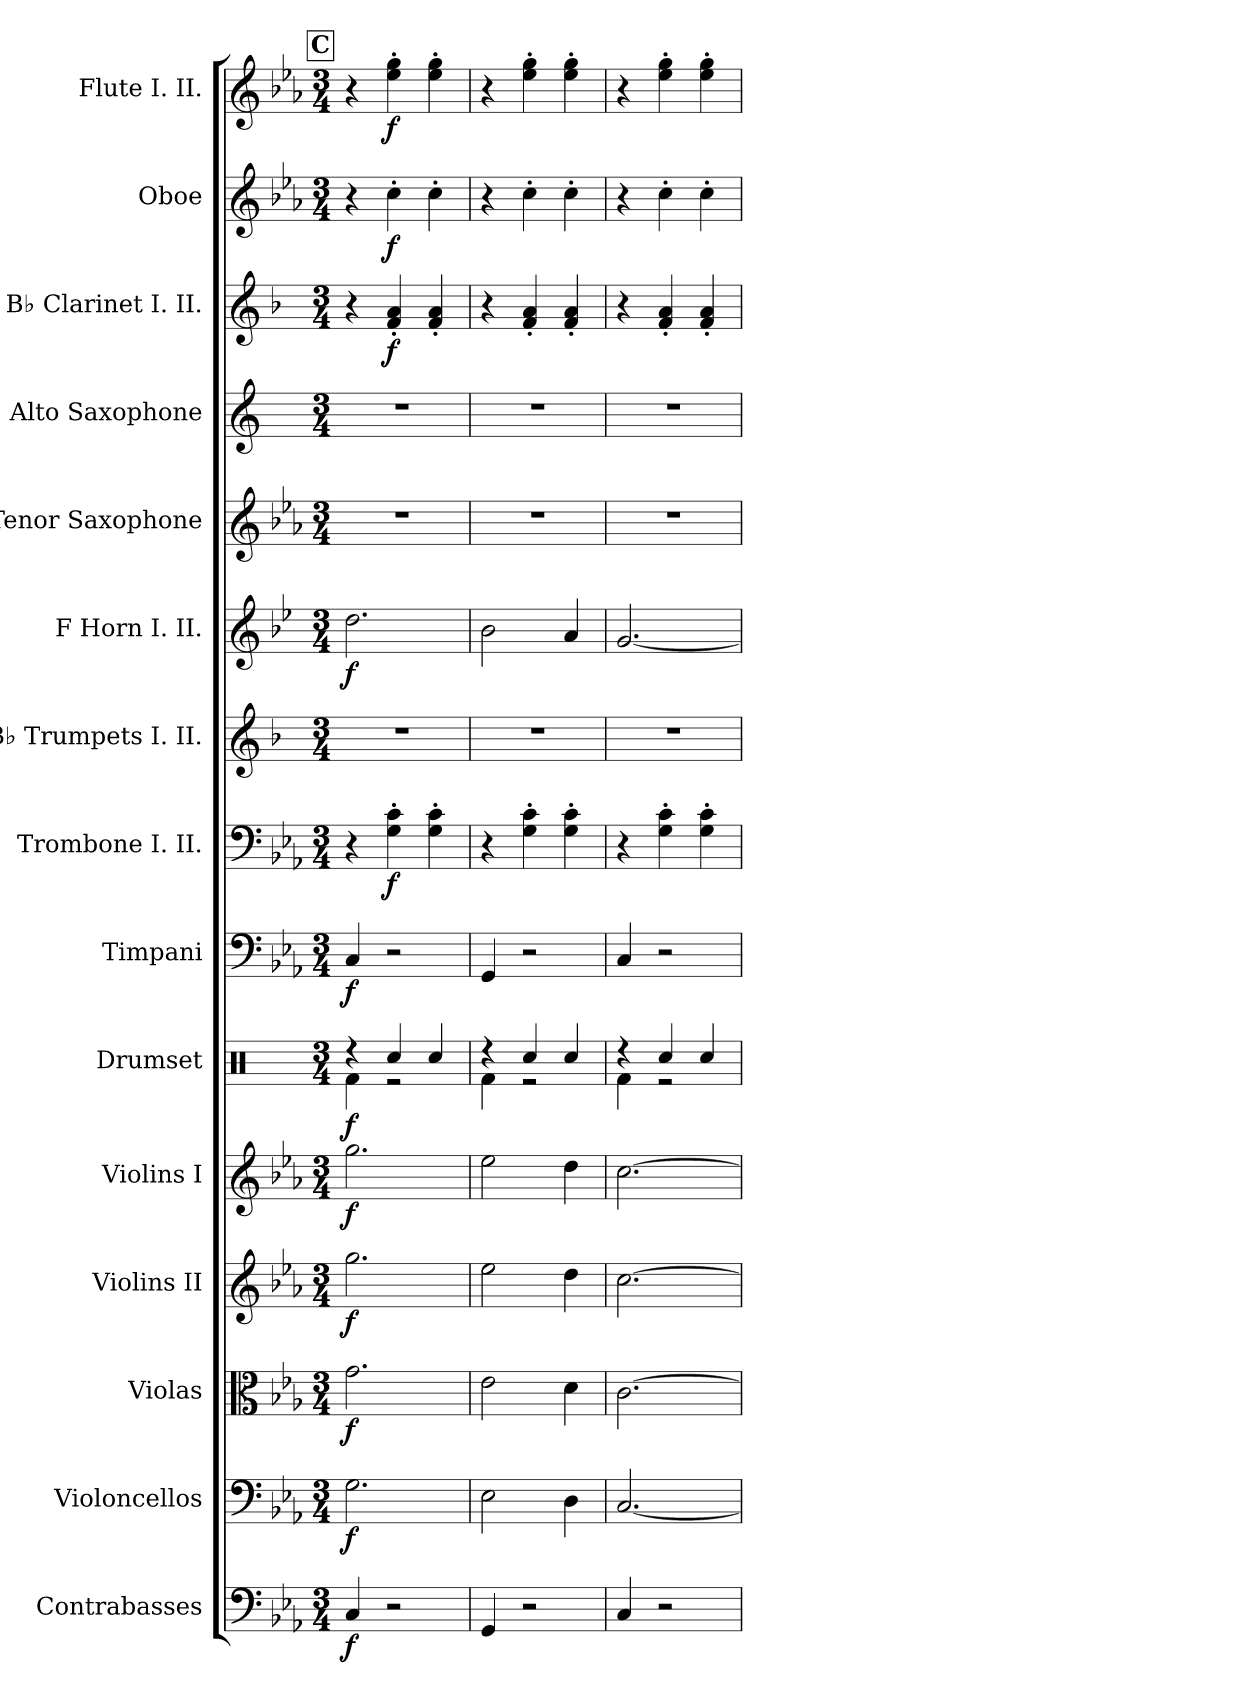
**kern	**dynam	**kern	**dynam	**kern	**dynam	**kern	**dynam	**kern	**dynam	**kern	**dynam	**kern	**dynam	**kern	**dynam	**kern	**kern	**dynam	**kern	**kern	**kern	**dynam	**kern	**dynam	**kern	**dynam
*part15	*part15	*part14	*part14	*part13	*part13	*part12	*part12	*part11	*part11	*part10	*part10	*part9	*part9	*part8	*part8	*part7	*part6	*part6	*part5	*part4	*part3	*part3	*part2	*part2	*part1	*part1
*staff15	*staff15	*staff14	*staff14	*staff13	*staff13	*staff12	*staff12	*staff11	*staff11	*staff10	*staff10	*staff9	*staff9	*staff8	*staff8	*staff7	*staff6	*staff6	*staff5	*staff4	*staff3	*staff3	*staff2	*staff2	*staff1	*staff1
*I"Contrabasses	*	*I"Violoncellos	*	*I"Violas	*	*I"Violins II	*	*I"Violins I	*	*I"Drumset	*	*I"Timpani	*	*I"Trombone I. II.	*	*I"B♭ Trumpets I. II.	*I"F Horn I. II.	*	*I"Tenor Saxophone	*I"Alto Saxophone	*I"B♭ Clarinet  I. II.	*	*I"Oboe	*	*I"Flute I. II.	*
*I'Cb.	*	*I'Vc.	*	*I'Vla.	*	*I'Vln. II	*	*I'Vln. I	*	*I'Drs.	*	*I'Timp.	*	*I'Tbn. I. II.	*	*I'B♭ Tpt. I. II.	*I'F Hn. I. II.	*	*I'T. Sax.	*I'A. Sax.	*I'B♭ Cl. I. II.	*	*I'Ob.	*	*I'Fl. I. II.	*
*clefF4	*	*clefF4	*	*clefC3	*	*clefG2	*	*clefG2	*	*clefX	*	*clefF4	*	*clefF4	*	*clefG2	*clefG2	*	*clefG2	*clefG2	*clefG2	*	*clefG2	*	*clefG2	*
*ITrd7c12	*	*	*	*	*	*	*	*	*	*	*	*	*	*	*	*ITrd1c2	*ITrd4c7	*	*ITrd8c14	*ITrd5c9	*ITrd1c2	*	*	*	*	*
*k[b-e-a-]	*	*k[b-e-a-]	*	*k[b-e-a-]	*	*k[b-e-a-]	*	*k[b-e-a-]	*	*k[]	*	*k[b-e-a-]	*	*k[b-e-a-]	*	*k[b-e-a-]	*k[b-e-a-]	*	*k[b-e-a-]	*k[b-e-a-]	*k[b-e-a-]	*	*k[b-e-a-]	*	*k[b-e-a-]	*
*M3/4	*	*M3/4	*	*M3/4	*	*M3/4	*	*M3/4	*	*M3/4	*	*M3/4	*	*M3/4	*	*M3/4	*M3/4	*	*M3/4	*M3/4	*M3/4	*	*M3/4	*	*M3/4	*
!!LO:REH:place=s1:a:B:fs=14:t=C
=43	=43	=43	=43	=43	=43	=43	=43	=43	=43	=43	=43	=43	=43	=43	=43	=43	=43	=43	=43	=43	=43	=43	=43	=43	=43	=43
*	*	*	*	*	*	*	*	*	*	*^	*	*	*	*	*	*	*	*	*	*	*	*	*	*	*	*
!	!LO:DY:b	!	!LO:DY:b	!	!LO:DY:b	!	!LO:DY:b	!	!LO:DY:b	!	!	!LO:DY:b	!	!LO:DY:b	!	!	!	!	!LO:DY:b	!	!	!	!	!	!	!	!
4CC/	f	2.G\	f	2.g\	f	2.gg\	f	2.gg\	f	4r	4Rf\	f	4C/	f	4r	.	2.r	2.g\	f	2.r	2.r	4r	.	4r	.	4r	.
!	!	!	!	!	!	!	!	!	!	!	!	!	!	!	!	!LO:DY:b	!	!	!	!	!	!	!LO:DY:b	!	!LO:DY:b	!	!LO:DY:b
2r	.	.	.	.	.	.	.	.	.	4Rcc/	2r	.	2r	.	4G\' 4c\'	f	.	.	.	.	.	4e-/' 4g/'	f	4cc'\	f	4ee-\' 4gg\'	f
.	.	.	.	.	.	.	.	.	.	4Rcc/	.	.	.	.	4G\' 4c\'	.	.	.	.	.	.	4e-/' 4g/'	.	4cc'\	.	4ee-\' 4gg\'	.
=44	=44	=44	=44	=44	=44	=44	=44	=44	=44	=44	=44	=44	=44	=44	=44	=44	=44	=44	=44	=44	=44	=44	=44	=44	=44	=44	=44
4GGG/	.	2E-\	.	2e-\	.	2ee-\	.	2ee-\	.	4r	4Rf\	.	4GG/	.	4r	.	2.r	2e-\	.	2.r	2.r	4r	.	4r	.	4r	.
2r	.	.	.	.	.	.	.	.	.	4Rcc/	2r	.	2r	.	4G\' 4c\'	.	.	.	.	.	.	4e-/' 4g/'	.	4cc'\	.	4ee-\' 4gg\'	.
.	.	4D\	.	4d\	.	4dd\	.	4dd\	.	4Rcc/	.	.	.	.	4G\' 4c\'	.	.	4d/	.	.	.	4e-/' 4g/'	.	4cc'\	.	4ee-\' 4gg\'	.
!!LO:PB:g=z
=45	=45	=45	=45	=45	=45	=45	=45	=45	=45	=45	=45	=45	=45	=45	=45	=45	=45	=45	=45	=45	=45	=45	=45	=45	=45	=45	=45
4CC/	.	[2.C/	.	[2.c\	.	[2.cc\	.	[2.cc\	.	4r	4Rf\	.	4C/	.	4r	.	2.r	[2.c/	.	2.r	2.r	4r	.	4r	.	4r	.
2r	.	.	.	.	.	.	.	.	.	4Rcc/	2r	.	2r	.	4G\' 4c\'	.	.	.	.	.	.	4e-/' 4g/'	.	4cc'\	.	4ee-\' 4gg\'	.
.	.	.	.	.	.	.	.	.	.	4Rcc/	.	.	.	.	4G\' 4c\'	.	.	.	.	.	.	4e-/' 4g/'	.	4cc'\	.	4ee-\' 4gg\'	.
*	*	*	*	*	*	*	*	*	*	*v	*v	*	*	*	*	*	*	*	*	*	*	*	*	*	*	*	*
=	=	=	=	=	=	=	=	=	=	=	=	=	=	=	=	=	=	=	=	=	=	=	=	=	=	=
*-	*-	*-	*-	*-	*-	*-	*-	*-	*-	*-	*-	*-	*-	*-	*-	*-	*-	*-	*-	*-	*-	*-	*-	*-	*-	*-
